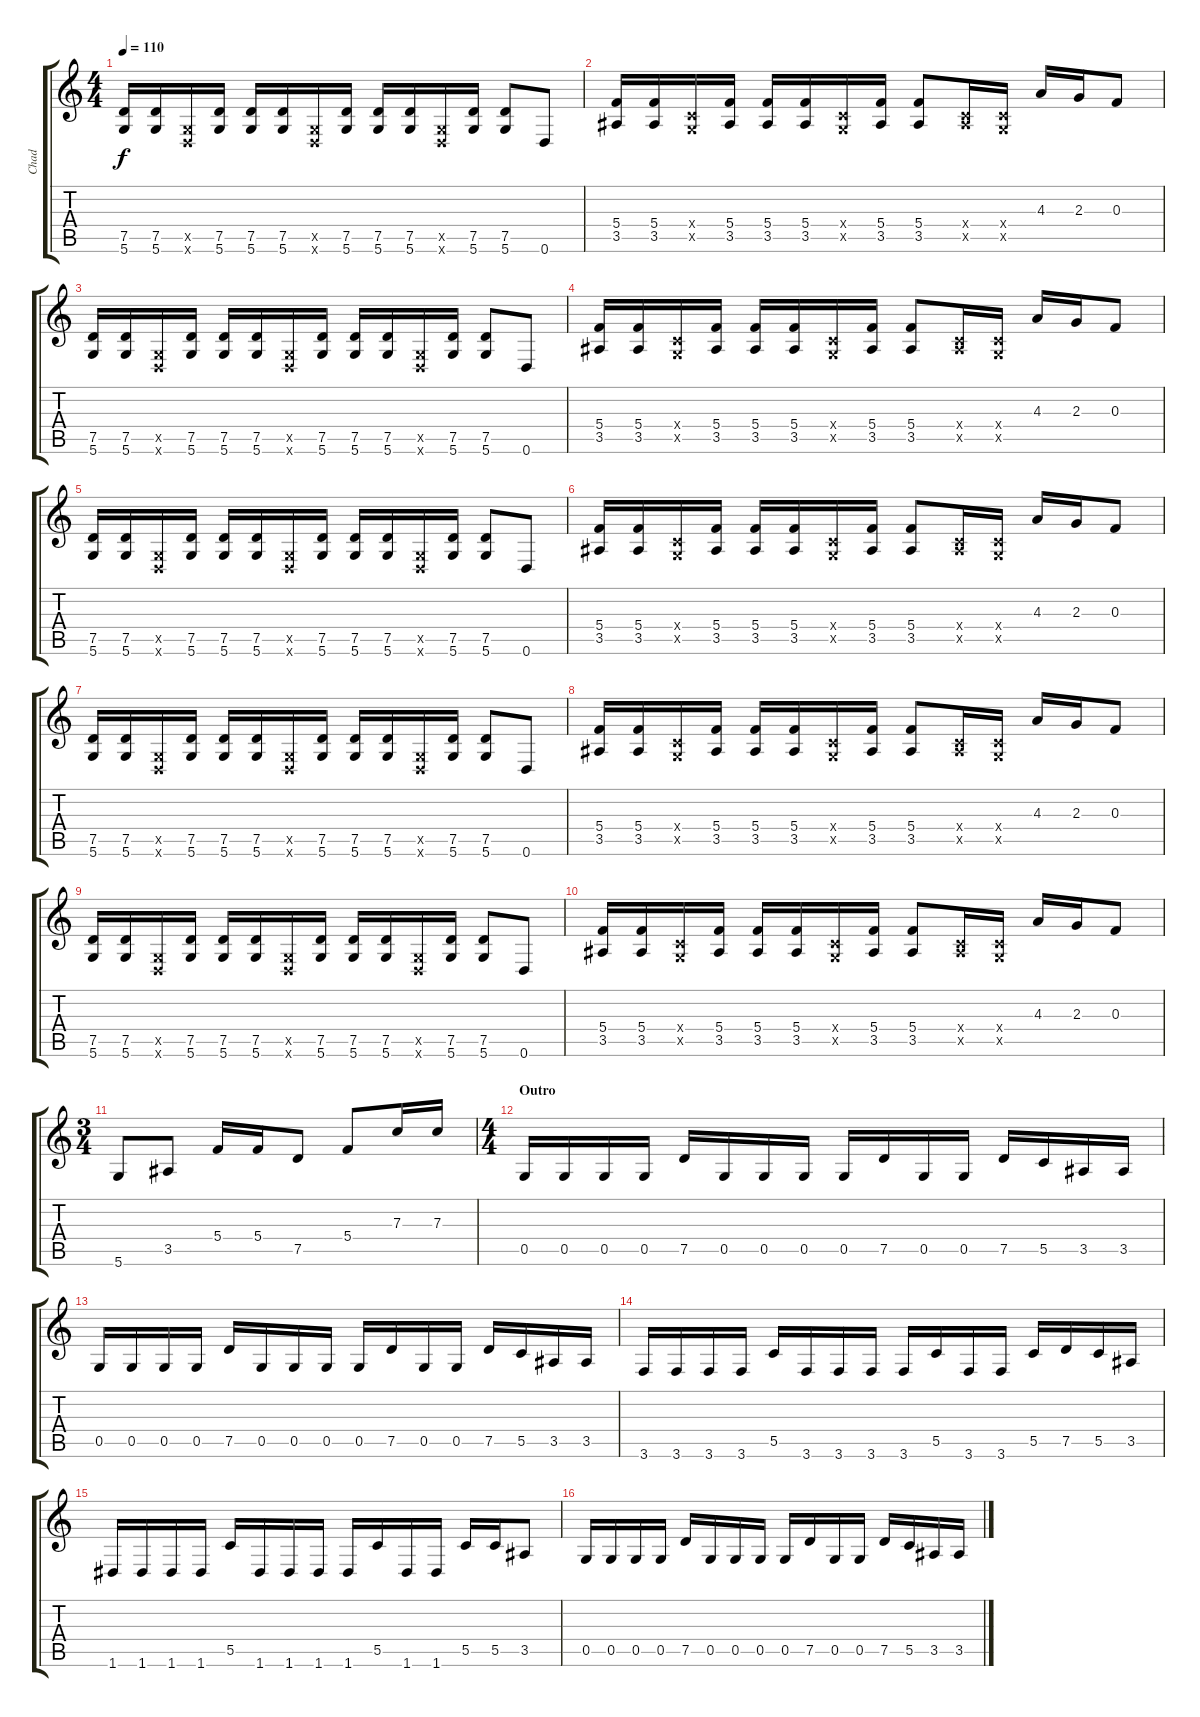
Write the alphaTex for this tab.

\track ("Chad" "Chad") {instrument overdrivenguitar}
\staff {score tabs}
\tuning (D4 A3 F3 C3 G2 D2) {hide}
\ts (4 4)
\tempo 110
\clef g2
\ks c
(7.5 5.6).16{dy f} (7.5 5.6).16 (0.5{x} 0.6{x}).16 (7.5 5.6).16 (7.5 5.6).16 (7.5 5.6).16 (0.5{x} 0.6{x}).16 (7.5 5.6).16 (7.5 5.6).16 (7.5 5.6).16 (0.5{x} 0.6{x}).16 (7.5 5.6).16 (7.5 5.6).8 0.6.8 |
(5.4 3.5).16 (5.4 3.5).16 (0.4{x} 0.5{x}).16 (5.4 3.5).16 (5.4 3.5).16 (5.4 3.5).16 (0.4{x} 0.5{x}).16 (5.4 3.5).16 (5.4 3.5).8 (0.4{x} 3.5{x}).16 (0.4{x} 0.5{x}).16 4.3.16 2.3.16 0.3.8 |
(7.5 5.6).16 (7.5 5.6).16 (0.5{x} 0.6{x}).16 (7.5 5.6).16 (7.5 5.6).16 (7.5 5.6).16 (0.5{x} 0.6{x}).16 (7.5 5.6).16 (7.5 5.6).16 (7.5 5.6).16 (0.5{x} 0.6{x}).16 (7.5 5.6).16 (7.5 5.6).8 0.6.8 |
(5.4 3.5).16 (5.4 3.5).16 (0.4{x} 0.5{x}).16 (5.4 3.5).16 (5.4 3.5).16 (5.4 3.5).16 (0.4{x} 0.5{x}).16 (5.4 3.5).16 (5.4 3.5).8 (0.4{x} 3.5{x}).16 (0.4{x} 0.5{x}).16 4.3.16 2.3.16 0.3.8 |
(7.5 5.6).16 (7.5 5.6).16 (0.5{x} 0.6{x}).16 (7.5 5.6).16 (7.5 5.6).16 (7.5 5.6).16 (0.5{x} 0.6{x}).16 (7.5 5.6).16 (7.5 5.6).16 (7.5 5.6).16 (0.5{x} 0.6{x}).16 (7.5 5.6).16 (7.5 5.6).8 0.6.8 |
(5.4 3.5).16 (5.4 3.5).16 (0.4{x} 0.5{x}).16 (5.4 3.5).16 (5.4 3.5).16 (5.4 3.5).16 (0.4{x} 0.5{x}).16 (5.4 3.5).16 (5.4 3.5).8 (0.4{x} 3.5{x}).16 (0.4{x} 0.5{x}).16 4.3.16 2.3.16 0.3.8 |
(7.5 5.6).16 (7.5 5.6).16 (0.5{x} 0.6{x}).16 (7.5 5.6).16 (7.5 5.6).16 (7.5 5.6).16 (0.5{x} 0.6{x}).16 (7.5 5.6).16 (7.5 5.6).16 (7.5 5.6).16 (0.5{x} 0.6{x}).16 (7.5 5.6).16 (7.5 5.6).8 0.6.8 |
(5.4 3.5).16 (5.4 3.5).16 (0.4{x} 0.5{x}).16 (5.4 3.5).16 (5.4 3.5).16 (5.4 3.5).16 (0.4{x} 0.5{x}).16 (5.4 3.5).16 (5.4 3.5).8 (0.4{x} 3.5{x}).16 (0.4{x} 0.5{x}).16 4.3.16 2.3.16 0.3.8 |
(7.5 5.6).16 (7.5 5.6).16 (0.5{x} 0.6{x}).16 (7.5 5.6).16 (7.5 5.6).16 (7.5 5.6).16 (0.5{x} 0.6{x}).16 (7.5 5.6).16 (7.5 5.6).16 (7.5 5.6).16 (0.5{x} 0.6{x}).16 (7.5 5.6).16 (7.5 5.6).8 0.6.8 |
(5.4 3.5).16 (5.4 3.5).16 (0.4{x} 0.5{x}).16 (5.4 3.5).16 (5.4 3.5).16 (5.4 3.5).16 (0.4{x} 0.5{x}).16 (5.4 3.5).16 (5.4 3.5).8 (0.4{x} 3.5{x}).16 (0.4{x} 0.5{x}).16 4.3.16 2.3.16 0.3.8 |
\ts (3 4)
5.6.8 3.5.8 5.4.16 5.4.16 7.5.8 5.4.8 7.3.16 7.3.16 |
\ts (4 4)
\section ("" "Outro")
0.5.16 0.5.16 0.5.16 0.5.16 7.5.16 0.5.16 0.5.16 0.5.16 0.5.16 7.5.16 0.5.16 0.5.16 7.5.16 5.5.16 3.5.16 3.5.16 |
0.5.16 0.5.16 0.5.16 0.5.16 7.5.16 0.5.16 0.5.16 0.5.16 0.5.16 7.5.16 0.5.16 0.5.16 7.5.16 5.5.16 3.5.16 3.5.16 |
3.6.16 3.6.16 3.6.16 3.6.16 5.5.16 3.6.16 3.6.16 3.6.16 3.6.16 5.5.16 3.6.16 3.6.16 5.5.16 7.5.16 5.5.16 3.5.16 |
1.6.16 1.6.16 1.6.16 1.6.16 5.5.16 1.6.16 1.6.16 1.6.16 1.6.16 5.5.16 1.6.16 1.6.16 5.5.16 5.5.16 3.5.8 |
0.5.16 0.5.16 0.5.16 0.5.16 7.5.16 0.5.16 0.5.16 0.5.16 0.5.16 7.5.16 0.5.16 0.5.16 7.5.16 5.5.16 3.5.16 3.5.16
